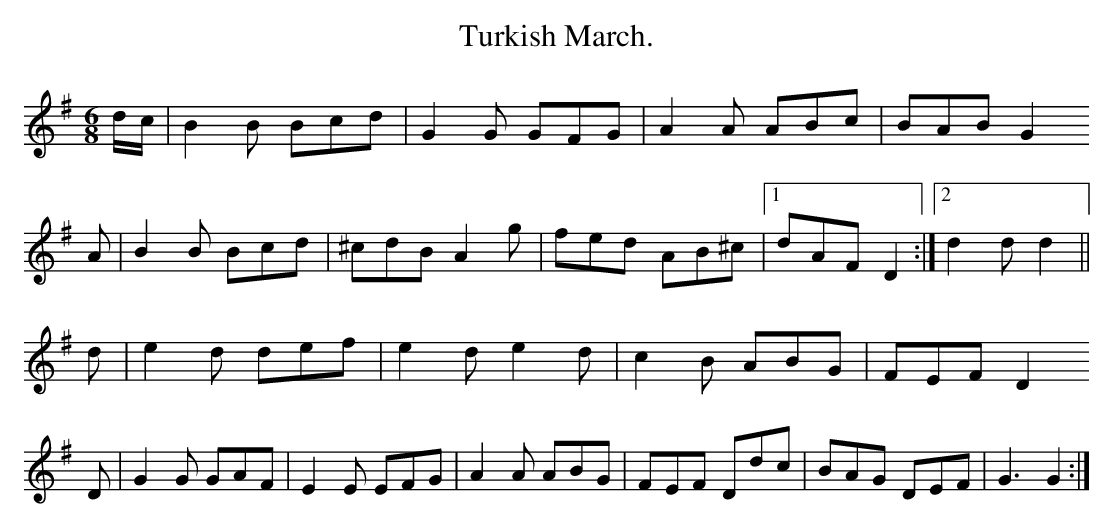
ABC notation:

X:1
T:Turkish March.
L:1/8
M:6/8
K:G
d/c/|B2B Bcd|G2G  GFG|A2A ABc |   BAB G2
A   |B2B Bcd|^cdB A2g|fed AB^c|1 dAF D2:|2 d2d d2||
d|e2d def|e2d e2d|c2B ABG|FEF D2
D|G2G GAF|E2E EFG|A2A ABG|FEF Ddc|BAG DEF|G3 G2:|
